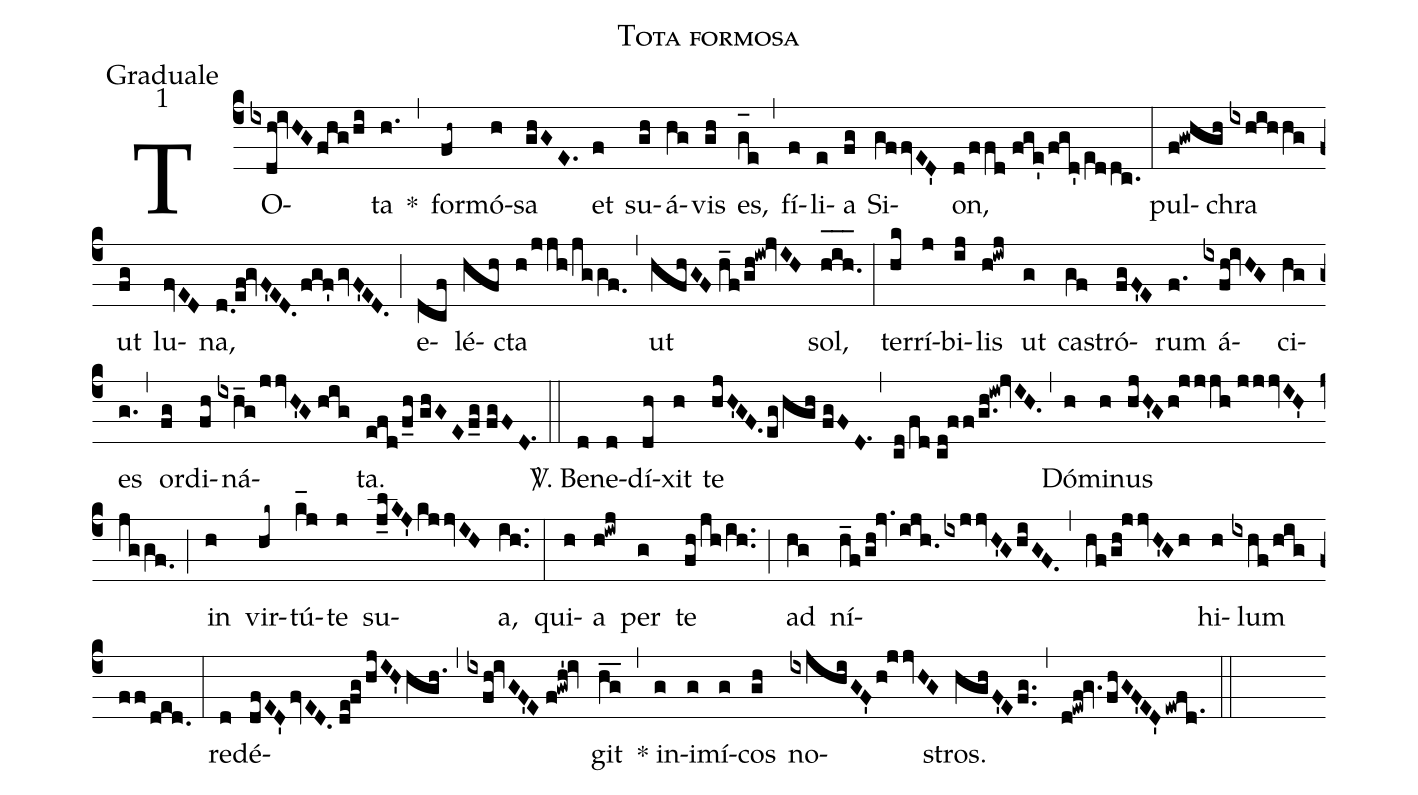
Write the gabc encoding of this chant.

name:Tota formosa;
office-part:Graduale;
mode:1;
%%
(c4) TO(ixdh!ivHGfhg/hi)ta(h.) *(,) for(fh~)mó(h)sa(ghGE.) et(f) su(gh)á(hg)vis(gh) es,(g_[oh:h]e) (,) fí(f)li(e)a(fg) Si(gffvED')on,(d/ffd//fge'/fgd'/e[ll:1]ddc.) (:) pul(f!gwhgh)chra(ixhihhg) ut(fg) lu(fvED)na,(d.0/[0]ef!gvF'ED.fgf'gvF'ED.) (;) e(dcf)lé(hfh)cta(h/jjh/jggf.0) (,) ut(hfhGF//h_f/gh!iw!jvIH) sol,(h_[oh:h]i_[oh:h]h._[oh:h]) (:) ter(hk)rí(j)bi(ij)lis(h!iwj) ut(g) ca(gf)stró(fgF'E)rum(f.) á(ixfh!ivHG)ci(hg)es(g.) (,) or(fg)di(fh)ná(ixh_g/jjvH'G//hig)ta.(efd/f_h//ghGEf_g//fgFD.1) (::) <sp>V/</sp>. Be(d)ne(d)dí(dh)xit(h) te(hjH'GF.eg/hgh//fgFD.1) (,) (cd/fd//cd!ff/g.h!iw!jvIH.) (,) Dó(h)mi(h)nus(hjH'Gh!jjjh//jjjvIH'jggf.0) (;) in(h) vir(hk~)tú(k_[hl:1]j)te(j) su(j_lKJ'kjjvIH)a,(ih..) (:) qui(h)a(h!iwj) per(g) te(fh/jh/ih..) (;) ad(hg) ní(h_f/gh!jv.ijh.ixjjvH'G/!hiGF.)(,)(hf/gh!jjvH'Gh)hi(h)lum(ixhf/higff/ded.) (:) red(d)é(dfED'fvED.//de!fg/hjIH'hgh.)(,)(ixfh!ivGF'E//f!gwh'!iv)git(hg__) (,) * in(g)i(g)mí(g)cos(gh) no(ixjhiGF'h!jjvHG)stros.(hghF'Efg..) (,) (d!ewf!gv.fhGF'ED'ewfd.1) (::)
